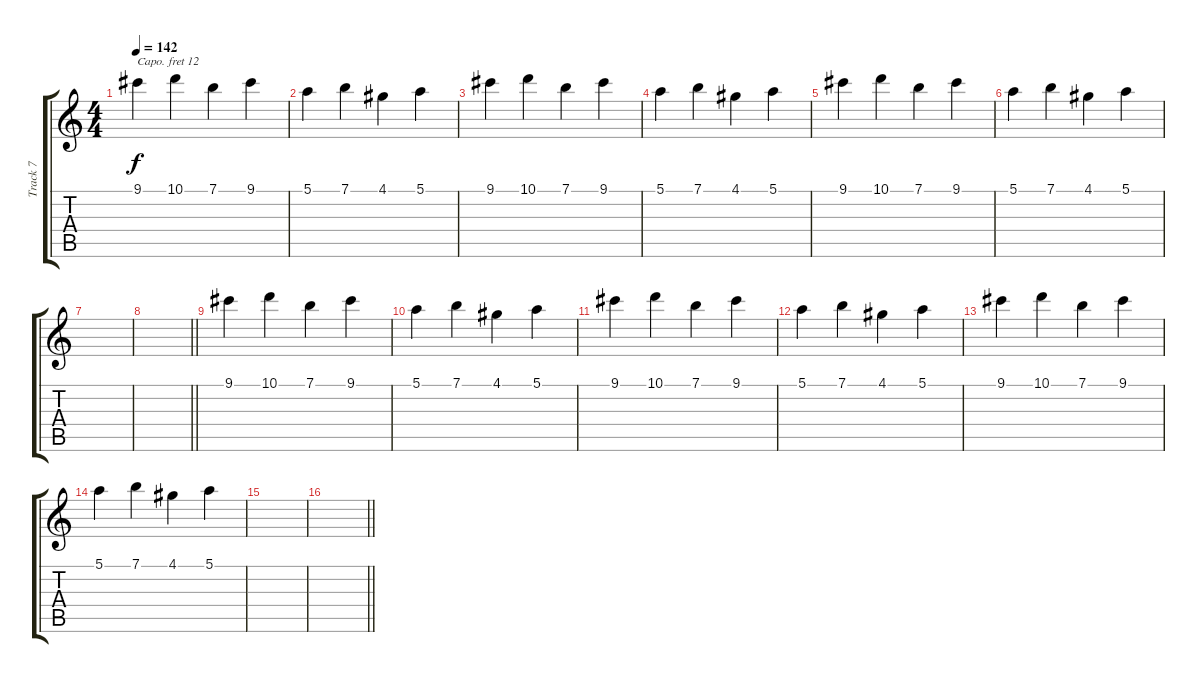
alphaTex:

\track ("Track 7" "Track 7") {instrument glockenspiel}
\staff {score tabs}
\capo 12
\tuning (E4 B3 G3 D3 A2 E2) {hide}
\ts (4 4)
\tempo 142
\clef g2
\ks c
9.1.4{dy f} 10.1.4 7.1.4 9.1.4 |
5.1.4 7.1.4 4.1.4 5.1.4 |
9.1.4 10.1.4 7.1.4 9.1.4 |
5.1.4 7.1.4 4.1.4 5.1.4 |
9.1.4 10.1.4 7.1.4 9.1.4 |
5.1.4 7.1.4 4.1.4 5.1.4 |
|
\barLineRight lightlight
|
9.1.4 10.1.4 7.1.4 9.1.4 |
5.1.4 7.1.4 4.1.4 5.1.4 |
9.1.4 10.1.4 7.1.4 9.1.4 |
5.1.4 7.1.4 4.1.4 5.1.4 |
9.1.4 10.1.4 7.1.4 9.1.4 |
5.1.4 7.1.4 4.1.4 5.1.4 |
|
\barLineRight lightlight
